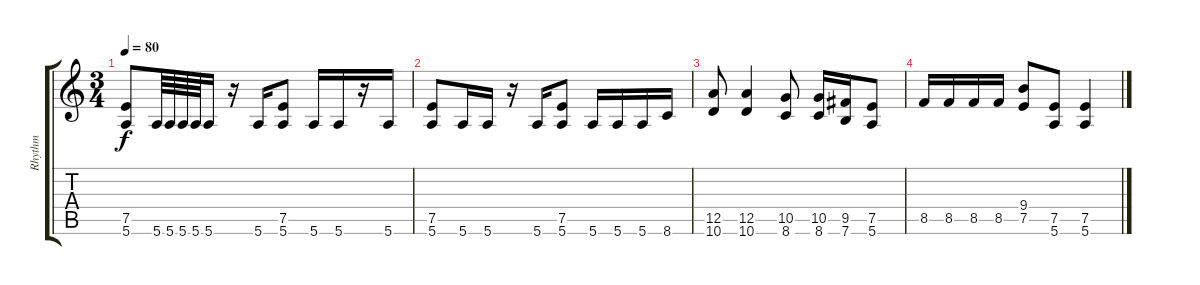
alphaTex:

\track ("Rhythm" "Rhythm") {instrument distortionguitar}
\staff {score tabs}
\tuning (E4 B3 G3 D3 A2 E2) {hide}
\ts (3 4)
\tempo 80
\clef g2
\ks c
(7.5 5.6).8{dy f} 5.6.64 5.6.64 5.6.64 5.6.64 5.6.16 r.16 5.6.16 (7.5 5.6).8 5.6.16 5.6.16 r.16 5.6.16 |
(7.5 5.6).8 5.6.16 5.6.16 r.16 5.6.16 (7.5 5.6).8 5.6.16 5.6.16 5.6.16 8.6.16 |
(12.5 10.6).8 (12.5 10.6).4 (10.5 8.6).8 (10.5 8.6).16 (9.5 7.6).16 (7.5 5.6).8 |
8.5.16 8.5.16 8.5.16 8.5.16 (9.4 7.5).8 (7.5 5.6).8 (7.5 5.6).4
